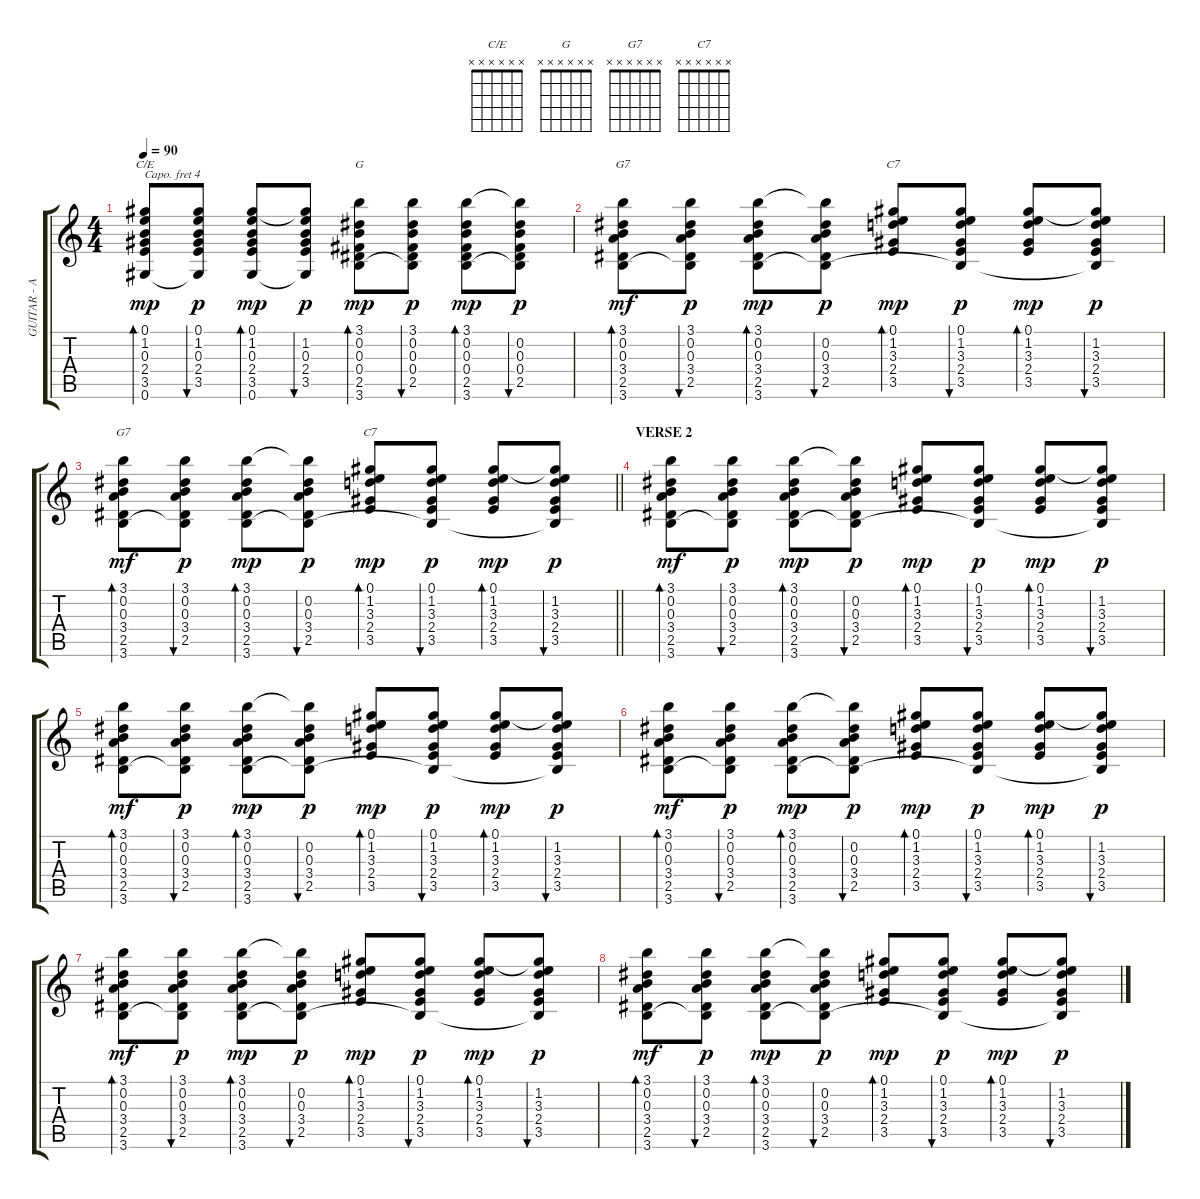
\track ("GUITAR - Acoustic" "GUITAR - A") {instrument acousticguitarsteel}
\staff {score tabs}
\capo 4
\tuning (E4 B3 G3 D3 A2 E2) {hide}
\chord ("C/E" x x x x x x)
\chord ("G" x x x x x x)
\chord ("G7" 3 0 0 3 2 3)
\chord ("C7" 0 1 3 2 3 x)
\chord ("G7" x x x x x x)
\chord ("C7" x x x x x x)
\ts (4 4)
\tempo 90
\clef g2
\ks c
(0.1 1.2 0.3 2.4 3.5 0.6).8{bd 30 ch "C/E" dy mp} (0.1 1.2 0.3 2.4 3.5 0.6{t}).8{bu 30 dy p} (0.1 1.2 0.3 2.4 3.5 0.6).8{bd 30 dy mp} (0.1{t} 1.2 0.3 2.4 3.5 0.6{t}).8{bu 30 dy p} (3.1 0.2 0.3 0.4 2.5 3.6).8{bd 30 ch "G" dy mp} (3.1 0.2 0.3 0.4 2.5 3.6{t}).8{bu 30 dy p} (3.1 0.2 0.3 0.4 2.5 3.6).8{bd 30 dy mp} (3.1{t} 0.2 0.3 0.4 2.5 3.6{t}).8{bu 30 dy p} |
(3.1 0.2 0.3 3.4 2.5 3.6).8{bd 30 ch "G7" dy mf} (3.1 0.2 0.3 3.4 2.5 3.6{t}).8{bu 30 dy p} (3.1 0.2 0.3 3.4 2.5 3.6).8{bd 30 dy mp} (3.1{t} 0.2 0.3 3.4 2.5 3.6{t}).8{bu 30 dy p} (0.1 1.2 3.3 2.4 3.5).8{bd 30 ch "C7" dy mp} (0.1 1.2 3.3 2.4 3.5 3.6{t}).8{bu 30 dy p} (0.1 1.2 3.3 2.4 3.5).8{bd 30 dy mp} (0.1{t} 1.2 3.3 2.4 3.5 3.6{t}).8{bu 30 dy p} |
\barLineRight lightlight
(3.1 0.2 0.3 3.4 2.5 3.6).8{bd 30 ch "G7" dy mf} (3.1 0.2 0.3 3.4 2.5 3.6{t}).8{bu 30 dy p} (3.1 0.2 0.3 3.4 2.5 3.6).8{bd 30 dy mp} (3.1{t} 0.2 0.3 3.4 2.5 3.6{t}).8{bu 30 dy p} (0.1 1.2 3.3 2.4 3.5).8{bd 30 ch "C7" dy mp} (0.1 1.2 3.3 2.4 3.5 3.6{t}).8{bu 30 dy p} (0.1 1.2 3.3 2.4 3.5).8{bd 30 dy mp} (0.1{t} 1.2 3.3 2.4 3.5 3.6{t}).8{bu 30 dy p} |
\section ("" "VERSE 2")
(3.1 0.2 0.3 3.4 2.5 3.6).8{bd 30 dy mf} (3.1 0.2 0.3 3.4 2.5 3.6{t}).8{bu 30 dy p} (3.1 0.2 0.3 3.4 2.5 3.6).8{bd 30 dy mp} (3.1{t} 0.2 0.3 3.4 2.5 3.6{t}).8{bu 30 dy p} (0.1 1.2 3.3 2.4 3.5).8{bd 30 dy mp} (0.1 1.2 3.3 2.4 3.5 3.6{t}).8{bu 30 dy p} (0.1 1.2 3.3 2.4 3.5).8{bd 30 dy mp} (0.1{t} 1.2 3.3 2.4 3.5 3.6{t}).8{bu 30 dy p} |
(3.1 0.2 0.3 3.4 2.5 3.6).8{bd 30 dy mf} (3.1 0.2 0.3 3.4 2.5 3.6{t}).8{bu 30 dy p} (3.1 0.2 0.3 3.4 2.5 3.6).8{bd 30 dy mp} (3.1{t} 0.2 0.3 3.4 2.5 3.6{t}).8{bu 30 dy p} (0.1 1.2 3.3 2.4 3.5).8{bd 30 dy mp} (0.1 1.2 3.3 2.4 3.5 3.6{t}).8{bu 30 dy p} (0.1 1.2 3.3 2.4 3.5).8{bd 30 dy mp} (0.1{t} 1.2 3.3 2.4 3.5 3.6{t}).8{bu 30 dy p} |
(3.1 0.2 0.3 3.4 2.5 3.6).8{bd 30 dy mf} (3.1 0.2 0.3 3.4 2.5 3.6{t}).8{bu 30 dy p} (3.1 0.2 0.3 3.4 2.5 3.6).8{bd 30 dy mp} (3.1{t} 0.2 0.3 3.4 2.5 3.6{t}).8{bu 30 dy p} (0.1 1.2 3.3 2.4 3.5).8{bd 30 dy mp} (0.1 1.2 3.3 2.4 3.5 3.6{t}).8{bu 30 dy p} (0.1 1.2 3.3 2.4 3.5).8{bd 30 dy mp} (0.1{t} 1.2 3.3 2.4 3.5 3.6{t}).8{bu 30 dy p} |
(3.1 0.2 0.3 3.4 2.5 3.6).8{bd 30 dy mf} (3.1 0.2 0.3 3.4 2.5 3.6{t}).8{bu 30 dy p} (3.1 0.2 0.3 3.4 2.5 3.6).8{bd 30 dy mp} (3.1{t} 0.2 0.3 3.4 2.5 3.6{t}).8{bu 30 dy p} (0.1 1.2 3.3 2.4 3.5).8{bd 30 dy mp} (0.1 1.2 3.3 2.4 3.5 3.6{t}).8{bu 30 dy p} (0.1 1.2 3.3 2.4 3.5).8{bd 30 dy mp} (0.1{t} 1.2 3.3 2.4 3.5 3.6{t}).8{bu 30 dy p} |
(3.1 0.2 0.3 3.4 2.5 3.6).8{bd 30 dy mf} (3.1 0.2 0.3 3.4 2.5 3.6{t}).8{bu 30 dy p} (3.1 0.2 0.3 3.4 2.5 3.6).8{bd 30 dy mp} (3.1{t} 0.2 0.3 3.4 2.5 3.6{t}).8{bu 30 dy p} (0.1 1.2 3.3 2.4 3.5).8{bd 30 dy mp} (0.1 1.2 3.3 2.4 3.5 3.6{t}).8{bu 30 dy p} (0.1 1.2 3.3 2.4 3.5).8{bd 30 dy mp} (0.1{t} 1.2 3.3 2.4 3.5 3.6{t}).8{bu 30 dy p}
